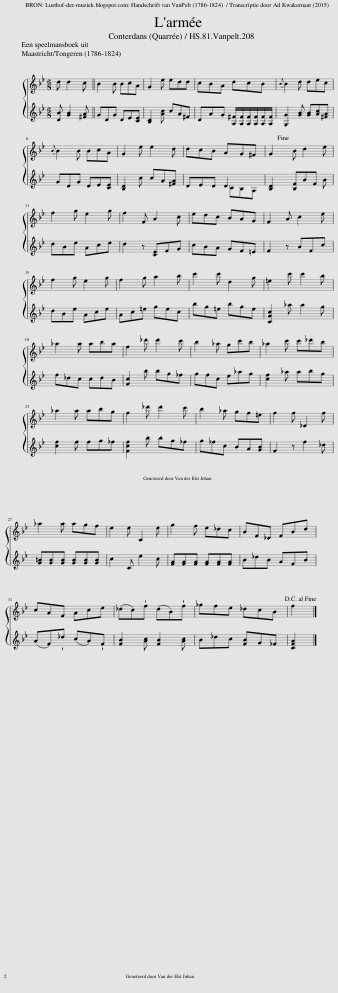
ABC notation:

X:1
%%score { 1 ( 2 3 ) }
L:1/8
Q:1/4=180
M:6/8
I:linebreak $
K:Bb
V:1 treble
V:2 treble
V:3 treble
V:1
 d d2 c || B2 B BcA | G2 e edd | cBA dcB |{B} B2 d dec |$ %5
{B} B2 B BcA | G2 e e2 d | dcB AG^F | G2!fine! | B d2 e |$ %10
 f2 g e2 g | f2 F A2 c | edc BAG | F2 A c2 e |$ f2 g e2 g | %15
 f2 g a2 b | c'2 c' d2 g | =e2 c' c'2 b |$ _a2 a aba | f2 _d' d'2 c' | %20
 b2 _a gc'b | _a2 c' c'_d'b |$ _a2 a abg | f2 _d' d'2 c' | b2 _a gf=e | %25
 f2 f _D2 f |$ _a2 a agf | e2 e C2 e | g2 f e_dc | BF_D FBd |$ %30
 cAF Ace | (_dc)!wedge!f (dB)!wedge!f | _gfe _dcB | f2!D.C.! |] %34
V:2
 [DB] [GB]2 [^FA] || GDG DE[CE] | [B,D]2 [Ac] cA^F | DAG [A,^F]/[A,F]/[A,F]/[A,F]/[A,F]/[A,F]/ | [G,G]2 [GB] [GB][Ac][^FA] |$ %5
 GDG DE[CE] | [B,D]2 c cA[^FA] | DED D3 | [B,D]2 | [B,F]BF B |$ %10
 dBe Ace | d2 z [CE]FG | cBA GF=E | F2 z BFc |$ dBe Ace | %15
 Ac=e gec | bg=e bge | [CGc]2 _a a2 g |$ f_dc cdB | [Fc]2 b bg_f | %20
 gfc e_ag | [cf]2 _a abg |$ [cf]2 f fg_f | [Fcf]2 b bg_f | g_fc BA[GB] | %25
 F2 z f2 _d |$ [G=B][GB][GB] [GB][GB][GB] | c2 C e2 c | [FA][FA][FA] [FA][FA][FA] | B_dB AFB |$ %30
 (AF)!wedge!_d (cA)!wedge!F | [FB]2 [Ac] [FB]2 [Ac] | B_dc [FB]G_F | [CFA]2 |] %34
V:3
 x4 || x6 | x6 | x6 | x6 |$ %5
 x6 | x6 | x3 CB,A, | x2 | x4 |$ %10
 x6 | x6 | x6 | x6 |$ x6 | %15
 x6 | x6 | x6 |$ x6 | x6 | %20
 x6 | x6 |$ x6 | x6 | x6 | %25
 x6 |$ x6 | x6 | x6 | x6 |$ %30
 x6 | x6 | x6 | x2 |] %34
